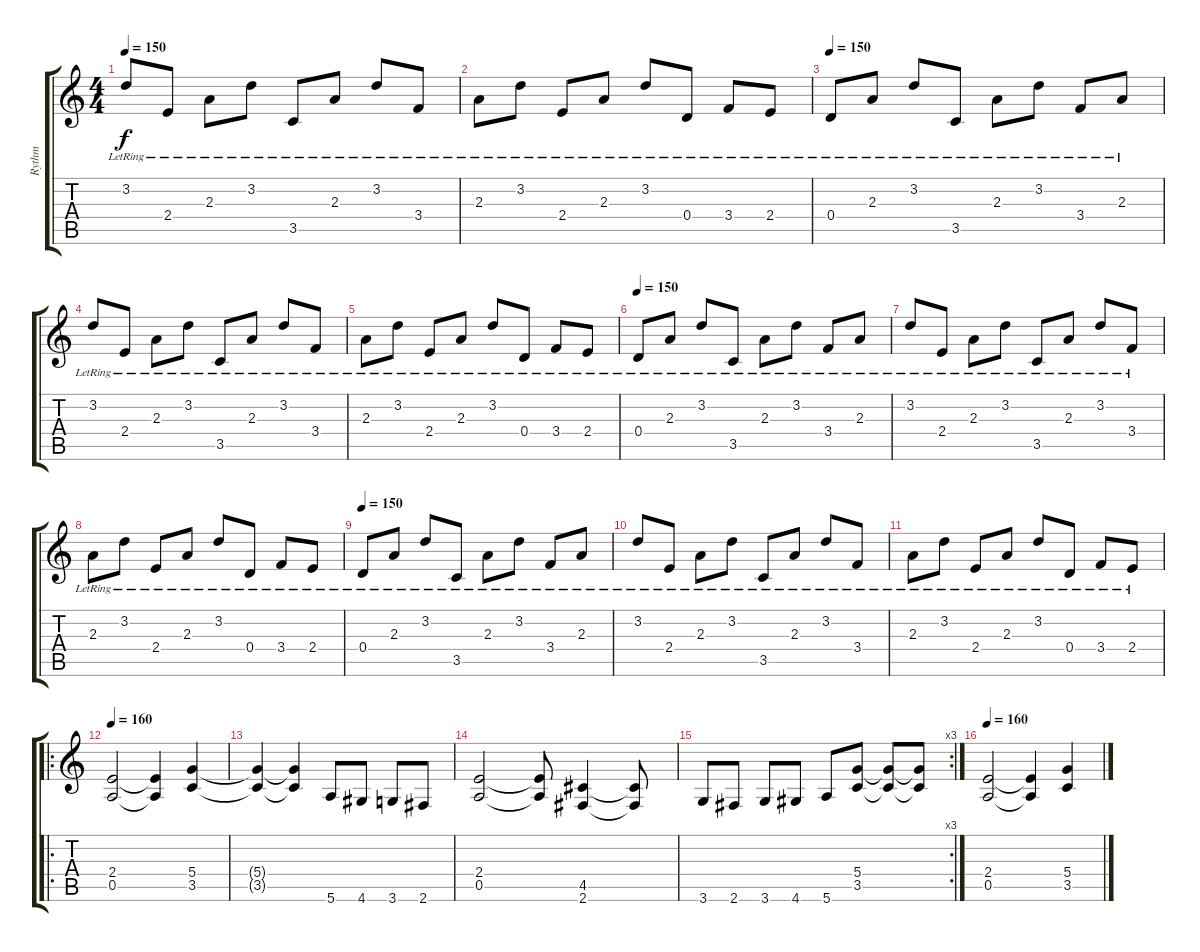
\track ("Rythm" "Rythm") {instrument electricguitarclean}
\staff {score tabs}
\tuning (E4 B3 G3 D3 A2 E2) {hide}
\ts (4 4)
\tempo 150
\clef g2
\ks c
3.2{lr}.8{dy f} 2.4{lr}.8 2.3{lr}.8 3.2{lr}.8 3.5{lr}.8 2.3{lr}.8 3.2{lr}.8 3.4{lr}.8 |
2.3{lr}.8 3.2{lr}.8 2.4{lr}.8 2.3{lr}.8 3.2{lr}.8 0.4{lr}.8 3.4{lr}.8 2.4{lr}.8 |
\tempo 150
0.4{lr}.8 2.3{lr}.8 3.2{lr}.8 3.5{lr}.8 2.3{lr}.8 3.2{lr}.8 3.4{lr}.8 2.3{lr}.8 |
3.2{lr}.8 2.4{lr}.8 2.3{lr}.8 3.2{lr}.8 3.5{lr}.8 2.3{lr}.8 3.2{lr}.8 3.4{lr}.8 |
2.3{lr}.8 3.2{lr}.8 2.4{lr}.8 2.3{lr}.8 3.2{lr}.8 0.4{lr}.8 3.4{lr}.8 2.4{lr}.8 |
\tempo 150
0.4{lr}.8 2.3{lr}.8 3.2{lr}.8 3.5{lr}.8 2.3{lr}.8 3.2{lr}.8 3.4{lr}.8 2.3{lr}.8 |
3.2{lr}.8 2.4{lr}.8 2.3{lr}.8 3.2{lr}.8 3.5{lr}.8 2.3{lr}.8 3.2{lr}.8 3.4{lr}.8 |
2.3{lr}.8 3.2{lr}.8 2.4{lr}.8 2.3{lr}.8 3.2{lr}.8 0.4{lr}.8 3.4{lr}.8 2.4{lr}.8 |
\tempo 150
0.4{lr}.8 2.3{lr}.8 3.2{lr}.8 3.5{lr}.8 2.3{lr}.8 3.2{lr}.8 3.4{lr}.8 2.3{lr}.8 |
3.2{lr}.8 2.4{lr}.8 2.3{lr}.8 3.2{lr}.8 3.5{lr}.8 2.3{lr}.8 3.2{lr}.8 3.4{lr}.8 |
2.3{lr}.8 3.2{lr}.8 2.4{lr}.8 2.3{lr}.8 3.2{lr}.8 0.4{lr}.8 3.4{lr}.8 2.4{lr}.8 |
\ro
\tempo 160
(2.4 0.5).2{instrument distortionguitar} (2.4{t} 0.5{t}).4 (5.4 3.5).4 |
(5.4{t} 3.5{t}).4 (5.4{t} 3.5{t}).4 5.6.8 4.6.8 3.6.8 2.6.8 |
(2.4 0.5).2 (2.4{t} 0.5{t}).8 (4.5 2.6).4 (4.5{t} 2.6{t}).8 |
\rc 3
3.6.8 2.6.8 3.6.8 4.6.8 5.6.8 (5.4 3.5).8 (5.4{t} 3.5{t}).8 (5.4{t} 3.5{t}).8 |
\tempo 160
(2.4 0.5).2{instrument distortionguitar} (2.4{t} 0.5{t}).4 (5.4 3.5).4
